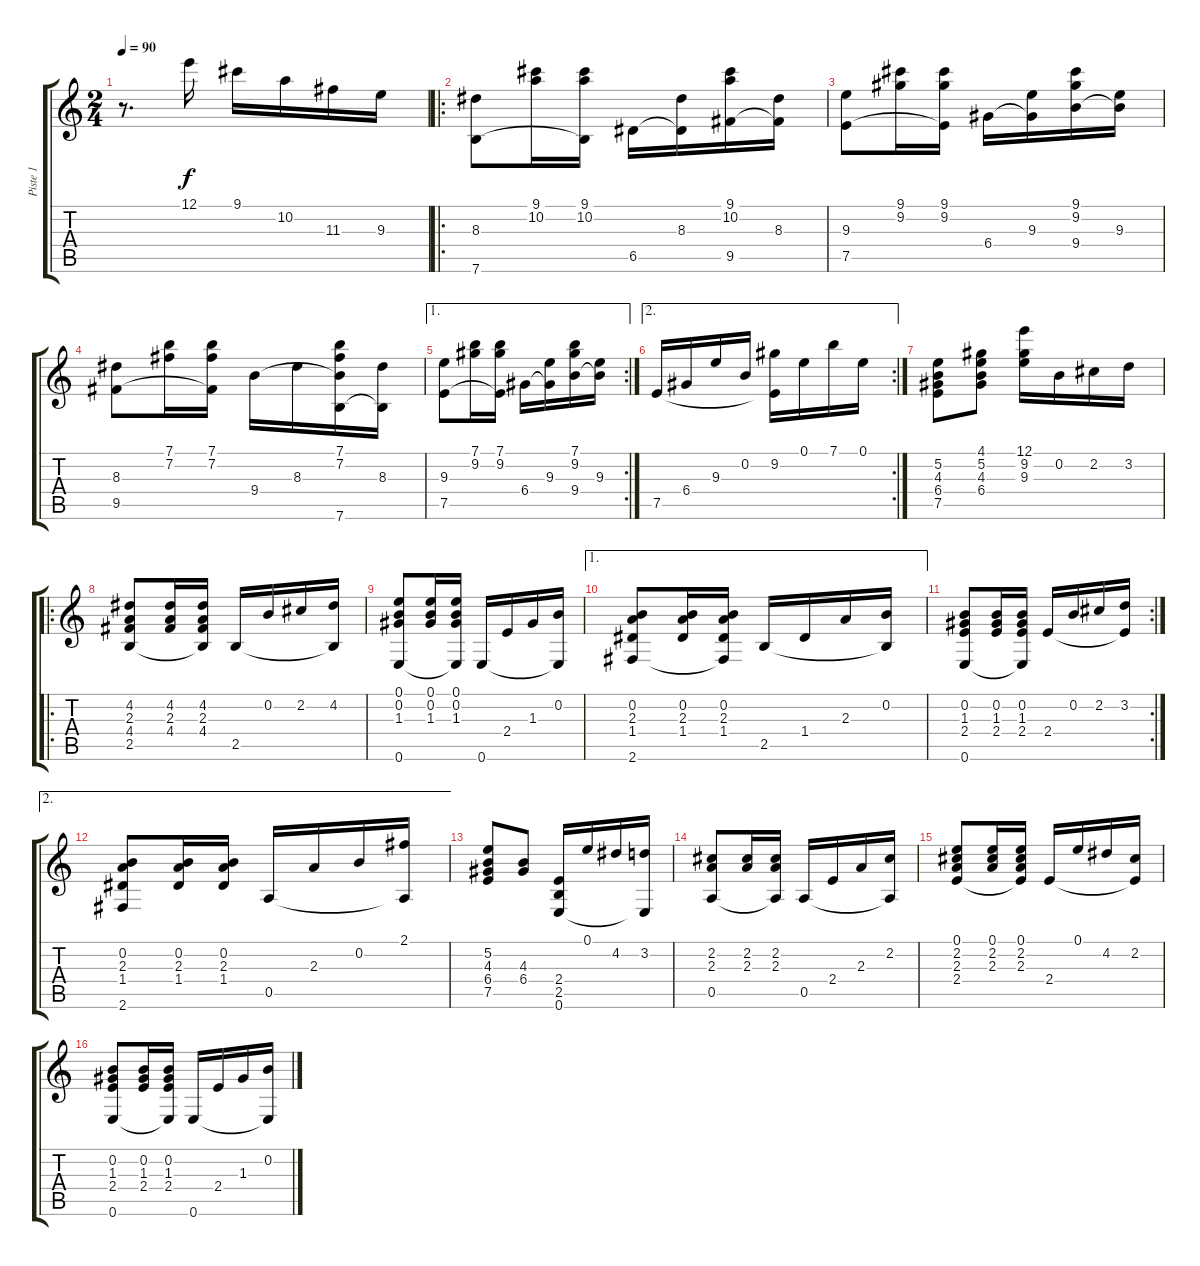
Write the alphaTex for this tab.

\track ("Piste 1" "Piste 1") {instrument acousticguitarnylon}
\staff {score tabs}
\tuning (E4 B3 G3 D3 A2 E2) {hide}
\ts (2 4)
\tempo 90
\clef g2
\ks c
r.8{d dy f instrument acousticguitarnylon} 12.1.16 9.1.16 10.2.16 11.3.16 9.3.16 |
\ro
(8.3 7.6).8 (9.1 10.2).16 (9.1 10.2 7.6{t}).16 6.5.16 (8.3 6.5{t}).16 (9.1 10.2 9.5).16 (8.3 9.5{t}).16 |
(9.3 7.5).8 (9.1 9.2).16 (9.1 9.2 7.5{t}).16 6.4.16 (9.3 6.4{t}).16 (9.1 9.2 9.4).16 (9.3 9.4{t}).16 |
(8.3 9.5).8 (7.1 7.2).16 (7.1 7.2 9.5{t}).16 9.4.16 8.3.16 (7.1 7.2 9.4{t} 7.6).16 (8.3 7.6{t}).16 |
\ae 1
\rc 2
(9.3 7.5).8 (7.1 9.2).16 (7.1 9.2 7.5{t}).16 6.4.16 (9.3 6.4{t}).16 (7.1 9.2 9.4).16 (9.3 9.4{t}).16 |
\ae 2
\rc 2
7.5.16 6.4.16 9.3.16 0.2.16 (9.2 7.5{t}).16 0.1.16 7.1.16 0.1.16 |
(5.2 4.3 6.4 7.5).8 (4.1 5.2 4.3 6.4).8 (12.1 9.2 9.3).16 0.2.16 2.2.16 3.2.16 |
\ro
(4.2 2.3 4.4 2.5).8 (4.2 2.3 4.4).16 (4.2 2.3 4.4 2.5{t}).16 2.5.16 0.2.16 2.2.16 (4.2 2.5{t}).16 |
(0.1 0.2 1.3 0.6).8 (0.1 0.2 1.3).16 (0.1 0.2 1.3 0.6{t}).16 0.6.16 2.4.16 1.3.16 (0.2 0.6{t}).16 |
\ae 1
(0.2 2.3 1.4 2.6).8 (0.2 2.3 1.4).16 (0.2 2.3 1.4 2.6{t}).16 2.5.16 1.4.16 2.3.16 (0.2 2.5{t}).16 |
\rc 2
(0.2 1.3 2.4 0.6).8 (0.2 1.3 2.4).16 (0.2 1.3 2.4 0.6{t}).16 2.4.16 0.2.16 2.2.16 (3.2 2.4{t}).16 |
\ae 2
(0.2 2.3 1.4 2.6).8 (0.2 2.3 1.4).16 (0.2 2.3 1.4).16 0.5.16 2.3.16 0.2.16 (2.1 0.5{t}).16 |
(5.2 4.3 6.4 7.5).8 (4.3 6.4).8 (2.4 2.5 0.6).16 0.1.16 4.2.16 (3.2 0.6{t}).16 |
(2.2 2.3 0.5).8 (2.2 2.3).16 (2.2 2.3 0.5{t}).16 0.5.16 2.4.16 2.3.16 (2.2 0.5{t}).16 |
(0.1 2.2 2.3 2.4).8 (0.1 2.2 2.3).16 (0.1 2.2 2.3 2.4{t}).16 2.4.16 0.1.16 4.2.16 (2.2 2.4{t}).16 |
(0.2 1.3 2.4 0.6).8 (0.2 1.3 2.4).16 (0.2 1.3 2.4 0.6{t}).16 0.6.16 2.4.16 1.3.16 (0.2 0.6{t}).16
